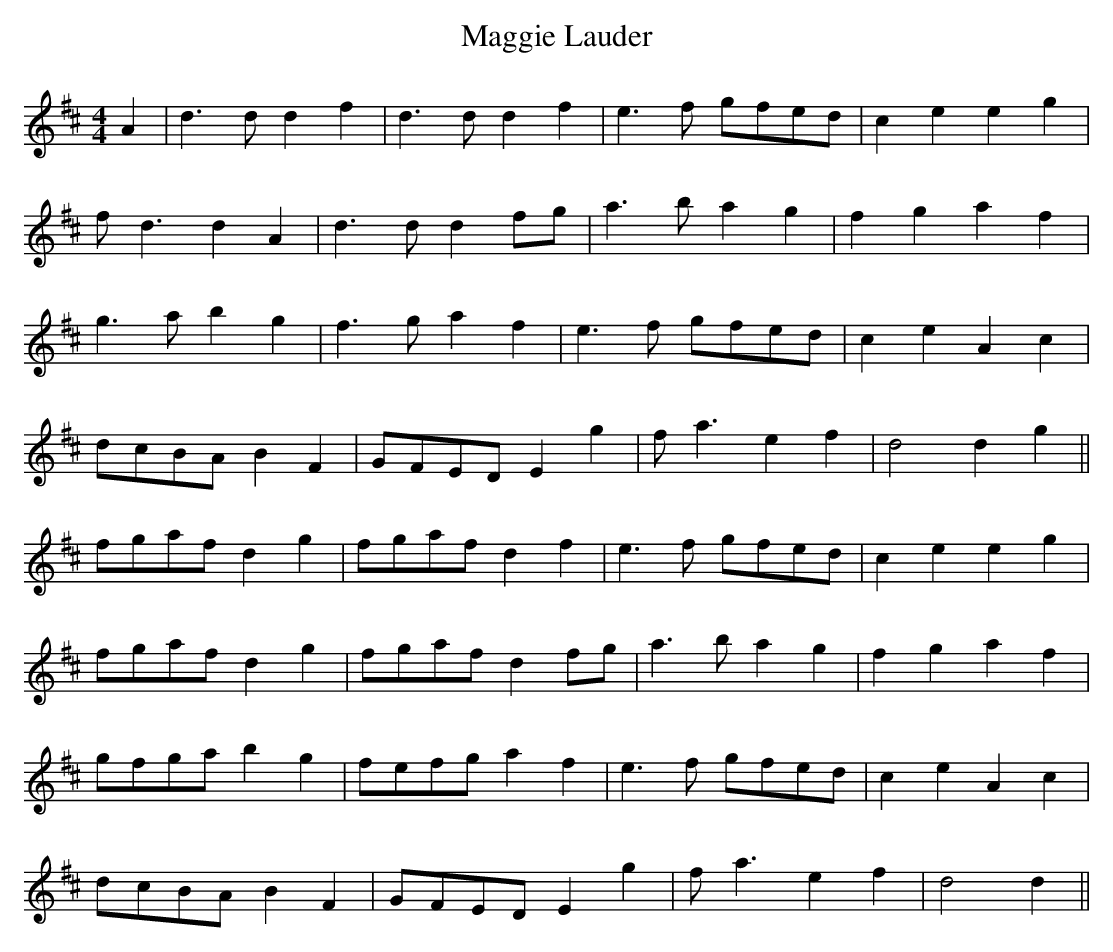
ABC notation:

X:1
T: Maggie Lauder
M: 4/4
L: 1/8
K: Dmaj
A2|d3d d2f2| d3d d2f2|e3f gfed| c2e2 e2g2|
fd3 d2A2| d3d d2fg|a3b a2g2 |f2g2 a2f2|
g3a b2g2| f3g a2f2|e3f gfed| c2e2 A2c2|
dcBA B2F2| GFED E2g2|fa3 e2f2 |d4 d2g2||
fgaf d2g2| fgaf d2f2|e3f gfed| c2e2 e2g2|
fgaf d2g2| fgaf d2fg|a3b a2g2| f2g2 a2f2|
gfga b2g2 |fefg a2f2|e3f gfed| c2e2 A2c2|
dcBA B2F2| GFED E2g2|fa3 e2f2 |d4 d2||
